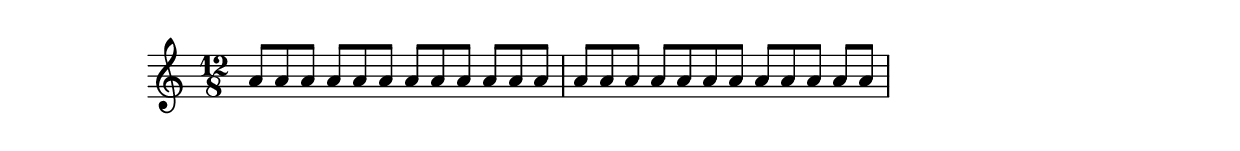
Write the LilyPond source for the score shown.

% DO NOT EDIT this file manually; it is automatically
% generated from Documentation/snippets/new
% Make any changes in Documentation/snippets/new/
% and then run scripts/auxiliar/makelsr.py
%
% This file is in the public domain.
%% Note: this file works from version 2.14.0
\version "2.14.0"

\header {
%% Translation of GIT committish: 70f5f30161f7b804a681cd080274bfcdc9f4fe8c
  texidoces = "
Para tipografiar las barras agrupadas en la forma @code{3-4-3-2} sólo
es necesario modificar la estructura de pulsos:

"
  doctitlees = "Alteración de los finales de barra predeterminados"



%% Translation of GIT committish: 0a868be38a775ecb1ef935b079000cebbc64de40
  texidocde = "
Um Balken im 12/8-Takt als @code{3-4-3-2} zu gruppieren, muss man zuerst die
Standardwerte für die Balken im 12/8-Takt rückgängig machen und dann die neuen
Werte setzen:

"
  doctitlede = "Standard-Balkenwerte rückgängig machen"



%% Translation of GIT committish: 548076f550a2b7fb09f1260f0e5e2bb028ad396c
  texidocfr = "
Pour obtenir des ligatures en groupes de @code{3-4-3-2} croches, dans
une mesure à 12/8, il faudra préalablement annuler les réglages par
défaut relatifs à 12/8, puis ajouter nos propres règles :

"
  doctitlefr = "Annulation des règles de ligature par défaut"

  lsrtags = "rhythms"
  texidoc = "
To typeset beams grouped @code{3-4-3-2} one need only change the
beat structure:
"
  doctitle = "Reverting default beam endings"
} % begin verbatim


\relative c'' {
  \time 12/8

  % Default beaming
  a8 a a a a a a a a a a a

  % Set new values for beam endings
  \set Score.beatStructure = #'(3 4 3 2)
  a8 a a a a a a a a a a a
}
